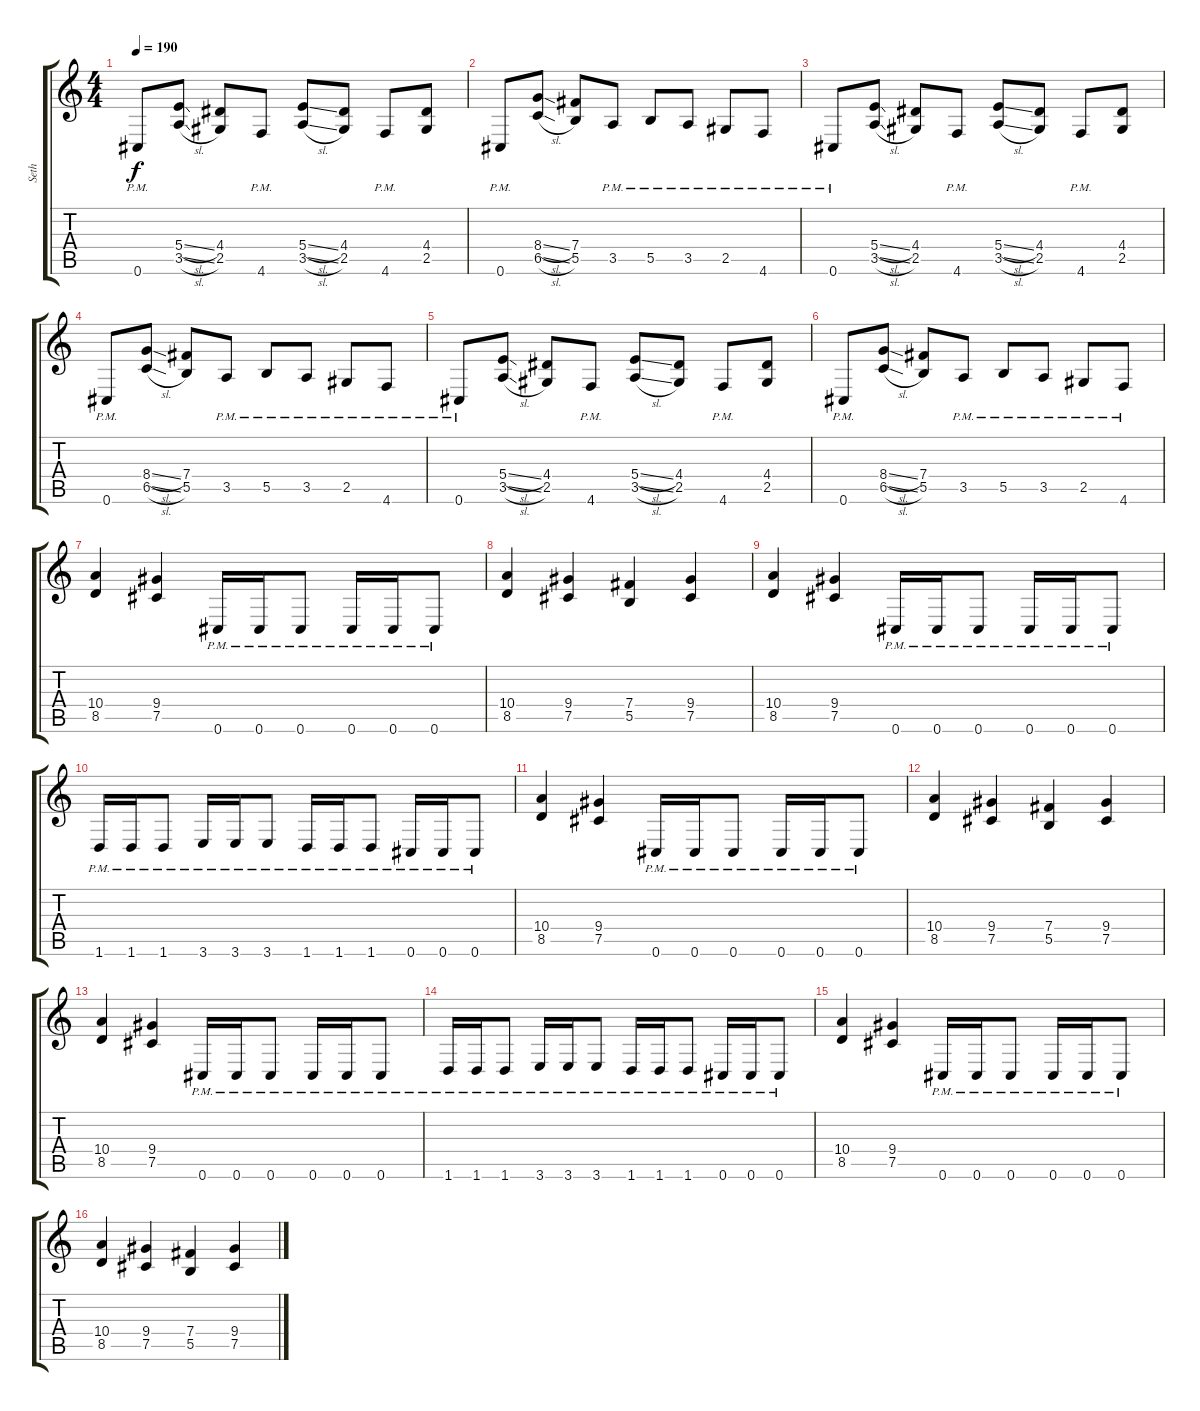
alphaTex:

\track ("Seth" "Seth") {instrument distortionguitar}
\staff {score tabs}
\tuning (Db4 Ab3 E3 B2 Gb2 Db2) {hide}
\ts (4 4)
\tempo 190
\clef g2
\ks c
0.6{pm}.8{dy f} (5.4{sl} 3.5{sl}).8 (4.4 2.5).8 4.6{pm}.8 (5.4{sl} 3.5{sl}).8 (4.4 2.5).8 4.6{pm}.8 (4.4 2.5).8 |
0.6{pm}.8 (8.4{sl} 6.5{sl}).8 (7.4 5.5).8 3.5{pm}.8 5.5{pm}.8 3.5{pm}.8 2.5{pm}.8 4.6{pm}.8 |
0.6{pm}.8 (5.4{sl} 3.5{sl}).8 (4.4 2.5).8 4.6{pm}.8 (5.4{sl} 3.5{sl}).8 (4.4 2.5).8 4.6{pm}.8 (4.4 2.5).8 |
0.6{pm}.8 (8.4{sl} 6.5{sl}).8 (7.4 5.5).8 3.5{pm}.8 5.5{pm}.8 3.5{pm}.8 2.5{pm}.8 4.6{pm}.8 |
0.6{pm}.8 (5.4{sl} 3.5{sl}).8 (4.4 2.5).8 4.6{pm}.8 (5.4{sl} 3.5{sl}).8 (4.4 2.5).8 4.6{pm}.8 (4.4 2.5).8 |
0.6{pm}.8 (8.4{sl} 6.5{sl}).8 (7.4 5.5).8 3.5{pm}.8 5.5{pm}.8 3.5{pm}.8 2.5{pm}.8 4.6{pm}.8 |
(10.4 8.5).4 (9.4 7.5).4 0.6{pm}.16 0.6{pm}.16 0.6{pm}.8 0.6{pm}.16 0.6{pm}.16 0.6{pm}.8 |
(10.4 8.5).4 (9.4 7.5).4 (7.4 5.5).4 (9.4 7.5).4 |
(10.4 8.5).4 (9.4 7.5).4 0.6{pm}.16 0.6{pm}.16 0.6{pm}.8 0.6{pm}.16 0.6{pm}.16 0.6{pm}.8 |
1.6{pm}.16 1.6{pm}.16 1.6{pm}.8 3.6{pm}.16 3.6{pm}.16 3.6{pm}.8 1.6{pm}.16 1.6{pm}.16 1.6{pm}.8 0.6{pm}.16 0.6{pm}.16 0.6{pm}.8 |
(10.4 8.5).4 (9.4 7.5).4 0.6{pm}.16 0.6{pm}.16 0.6{pm}.8 0.6{pm}.16 0.6{pm}.16 0.6{pm}.8 |
(10.4 8.5).4 (9.4 7.5).4 (7.4 5.5).4 (9.4 7.5).4 |
(10.4 8.5).4 (9.4 7.5).4 0.6{pm}.16 0.6{pm}.16 0.6{pm}.8 0.6{pm}.16 0.6{pm}.16 0.6{pm}.8 |
1.6{pm}.16 1.6{pm}.16 1.6{pm}.8 3.6{pm}.16 3.6{pm}.16 3.6{pm}.8 1.6{pm}.16 1.6{pm}.16 1.6{pm}.8 0.6{pm}.16 0.6{pm}.16 0.6{pm}.8 |
(10.4 8.5).4 (9.4 7.5).4 0.6{pm}.16 0.6{pm}.16 0.6{pm}.8 0.6{pm}.16 0.6{pm}.16 0.6{pm}.8 |
(10.4 8.5).4 (9.4 7.5).4 (7.4 5.5).4 (9.4 7.5).4
